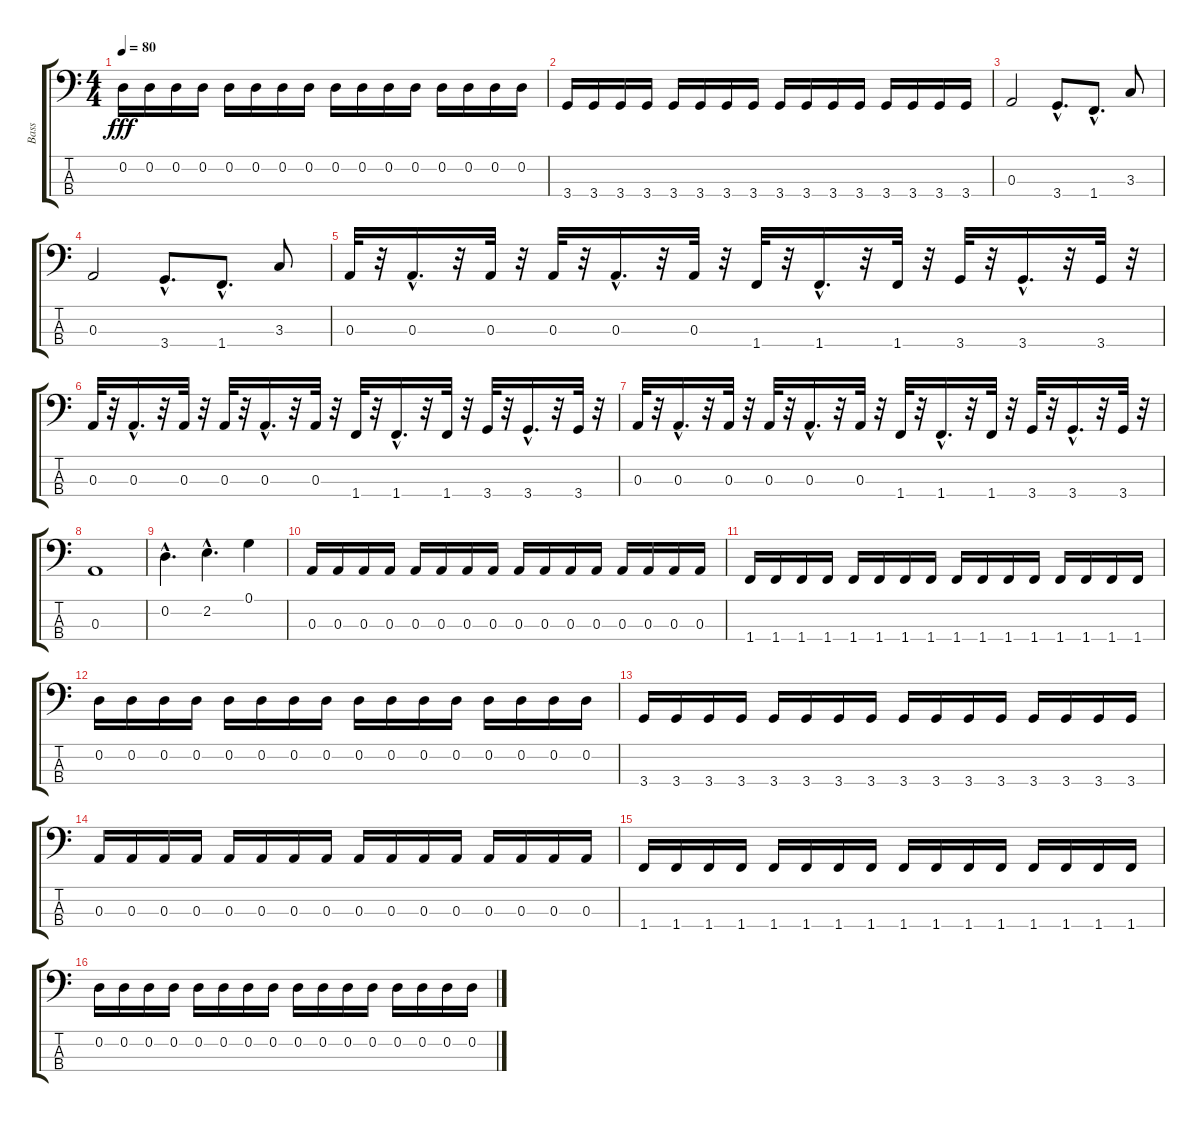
\track ("Bass" "Bass") {instrument electricbassfinger}
\staff {score tabs}
\tuning (G2 D2 A1 E1) {hide}
\ts (4 4)
\tempo 80
\clef f4
\ks c
0.2.16{dy fff} 0.2.16 0.2.16 0.2.16 0.2.16 0.2.16 0.2.16 0.2.16 0.2.16 0.2.16 0.2.16 0.2.16 0.2.16 0.2.16 0.2.16 0.2.16 |
3.4.16 3.4.16 3.4.16 3.4.16 3.4.16 3.4.16 3.4.16 3.4.16 3.4.16 3.4.16 3.4.16 3.4.16 3.4.16 3.4.16 3.4.16 3.4.16 |
0.3.2 3.4{hac}.8{d} 1.4{hac}.8{d} 3.3.8 |
0.3.2 3.4{hac}.8{d} 1.4{hac}.8{d} 3.3.8 |
0.3.32 r.32 0.3{hac}.16{d} r.32 0.3.32 r.32 0.3.32 r.32 0.3{hac}.16{d} r.32 0.3.32 r.32 1.4.32 r.32 1.4{hac}.16{d} r.32 1.4.32 r.32 3.4.32 r.32 3.4{hac}.16{d} r.32 3.4.32 r.32 |
0.3.32 r.32 0.3{hac}.16{d} r.32 0.3.32 r.32 0.3.32 r.32 0.3{hac}.16{d} r.32 0.3.32 r.32 1.4.32 r.32 1.4{hac}.16{d} r.32 1.4.32 r.32 3.4.32 r.32 3.4{hac}.16{d} r.32 3.4.32 r.32 |
0.3.32 r.32 0.3{hac}.16{d} r.32 0.3.32 r.32 0.3.32 r.32 0.3{hac}.16{d} r.32 0.3.32 r.32 1.4.32 r.32 1.4{hac}.16{d} r.32 1.4.32 r.32 3.4.32 r.32 3.4{hac}.16{d} r.32 3.4.32 r.32 |
0.3.1 |
0.2{hac}.4{d} 2.2{hac}.4{d} 0.1.4 |
0.3.16 0.3.16 0.3.16 0.3.16 0.3.16 0.3.16 0.3.16 0.3.16 0.3.16 0.3.16 0.3.16 0.3.16 0.3.16 0.3.16 0.3.16 0.3.16 |
1.4.16 1.4.16 1.4.16 1.4.16 1.4.16 1.4.16 1.4.16 1.4.16 1.4.16 1.4.16 1.4.16 1.4.16 1.4.16 1.4.16 1.4.16 1.4.16 |
0.2.16 0.2.16 0.2.16 0.2.16 0.2.16 0.2.16 0.2.16 0.2.16 0.2.16 0.2.16 0.2.16 0.2.16 0.2.16 0.2.16 0.2.16 0.2.16 |
3.4.16 3.4.16 3.4.16 3.4.16 3.4.16 3.4.16 3.4.16 3.4.16 3.4.16 3.4.16 3.4.16 3.4.16 3.4.16 3.4.16 3.4.16 3.4.16 |
0.3.16 0.3.16 0.3.16 0.3.16 0.3.16 0.3.16 0.3.16 0.3.16 0.3.16 0.3.16 0.3.16 0.3.16 0.3.16 0.3.16 0.3.16 0.3.16 |
1.4.16 1.4.16 1.4.16 1.4.16 1.4.16 1.4.16 1.4.16 1.4.16 1.4.16 1.4.16 1.4.16 1.4.16 1.4.16 1.4.16 1.4.16 1.4.16 |
0.2.16 0.2.16 0.2.16 0.2.16 0.2.16 0.2.16 0.2.16 0.2.16 0.2.16 0.2.16 0.2.16 0.2.16 0.2.16 0.2.16 0.2.16 0.2.16
